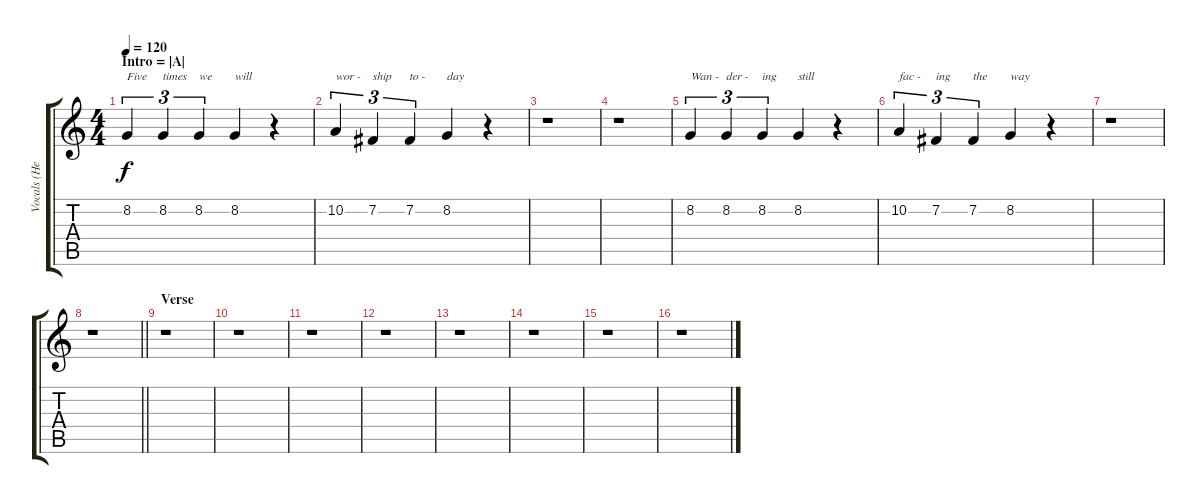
\track ("Vocals (Henning)" "Vocals (He") {instrument voiceoohs}
\staff {score tabs}
\tuning (E4 B3 G3 D3 A2 E2) {hide}
\ts (4 4)
\section ("" "Intro = |A|")
\tempo 120
\clef g2
\ks c
8.2.4{tu (3 2) txt "Five" dy f instrument voiceoohs} 8.2.4{tu (3 2) txt "times"} 8.2.4{tu (3 2) txt "we"} 8.2.4{txt "will"} r.4 |
10.2.4{tu (3 2) txt "wor -"} 7.2.4{tu (3 2) txt "ship"} 7.2.4{tu (3 2) txt "to -"} 8.2.4{txt "day"} r.4 |
r.1 |
r.1 |
8.2.4{tu (3 2) txt "Wan -"} 8.2.4{tu (3 2) txt "der -"} 8.2.4{tu (3 2) txt "ing"} 8.2.4{txt "still"} r.4 |
10.2.4{tu (3 2) txt "fac -"} 7.2.4{tu (3 2) txt "ing"} 7.2.4{tu (3 2) txt "the"} 8.2.4{txt "way"} r.4 |
r.1 |
\barLineRight lightlight
r.1 |
\section ("" "Verse")
r.1 |
r.1 |
r.1 |
r.1 |
r.1 |
r.1 |
r.1 |
r.1
